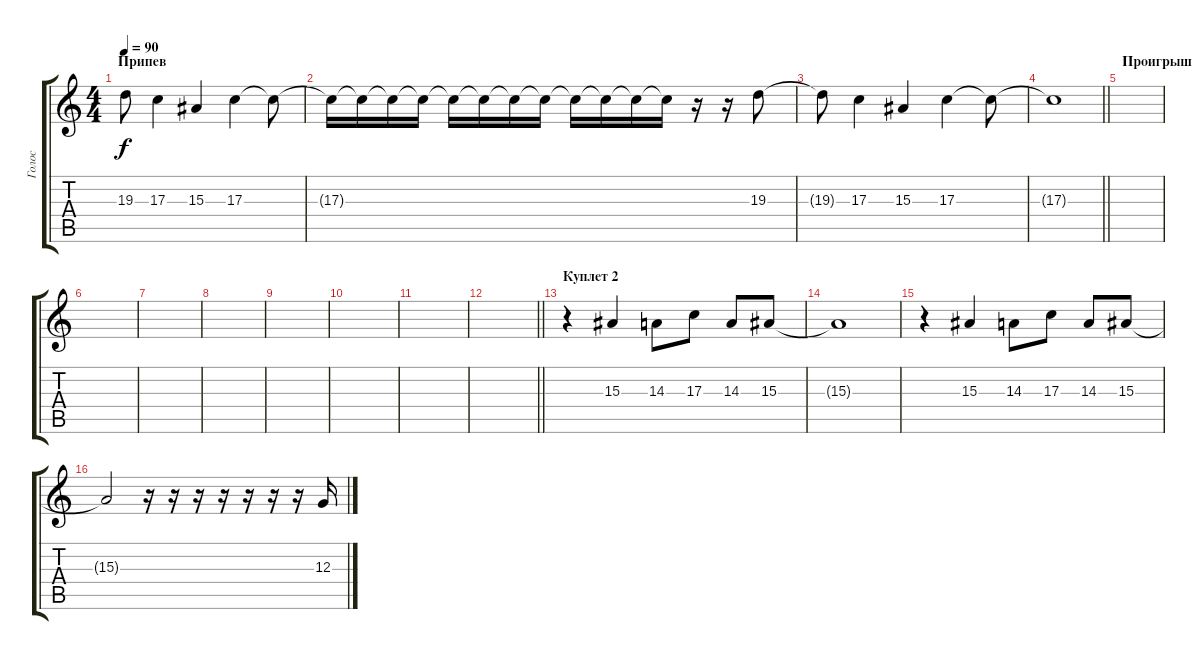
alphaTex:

\track ("Голос" "Голос") {instrument oboe}
\staff {score tabs}
\tuning (E4 B3 G3 D3 A2 E2) {hide}
\ts (4 4)
\section ("" "Припев")
\tempo 90
\clef g2
\ks c
19.3{t}.8{dy f} 17.3.4 15.3.4 17.3.4 17.3{t}.8 |
17.3{t}.16 17.3{t}.16 17.3{t}.16 17.3{t}.16 17.3{t}.16 17.3{t}.16 17.3{t}.16 17.3{t}.16 17.3{t}.16 17.3{t}.16 17.3{t}.16 17.3{t}.16 r.16 r.16 19.3.8 |
19.3{t}.8 17.3.4 15.3.4 17.3.4 17.3{t}.8 |
\barLineRight lightlight
17.3{t}.1 |
\section ("" "Проигрыш")
|
|
|
|
|
|
|
\barLineRight lightlight
|
\section ("" "Куплет 2")
r.4 15.3.4 14.3.8 17.3.8 14.3.8 15.3.8 |
15.3{t}.1 |
r.4 15.3.4 14.3.8 17.3.8 14.3.8 15.3.8 |
15.3{t}.2 r.16 r.16 r.16 r.16 r.16 r.16 r.16 12.3.16
